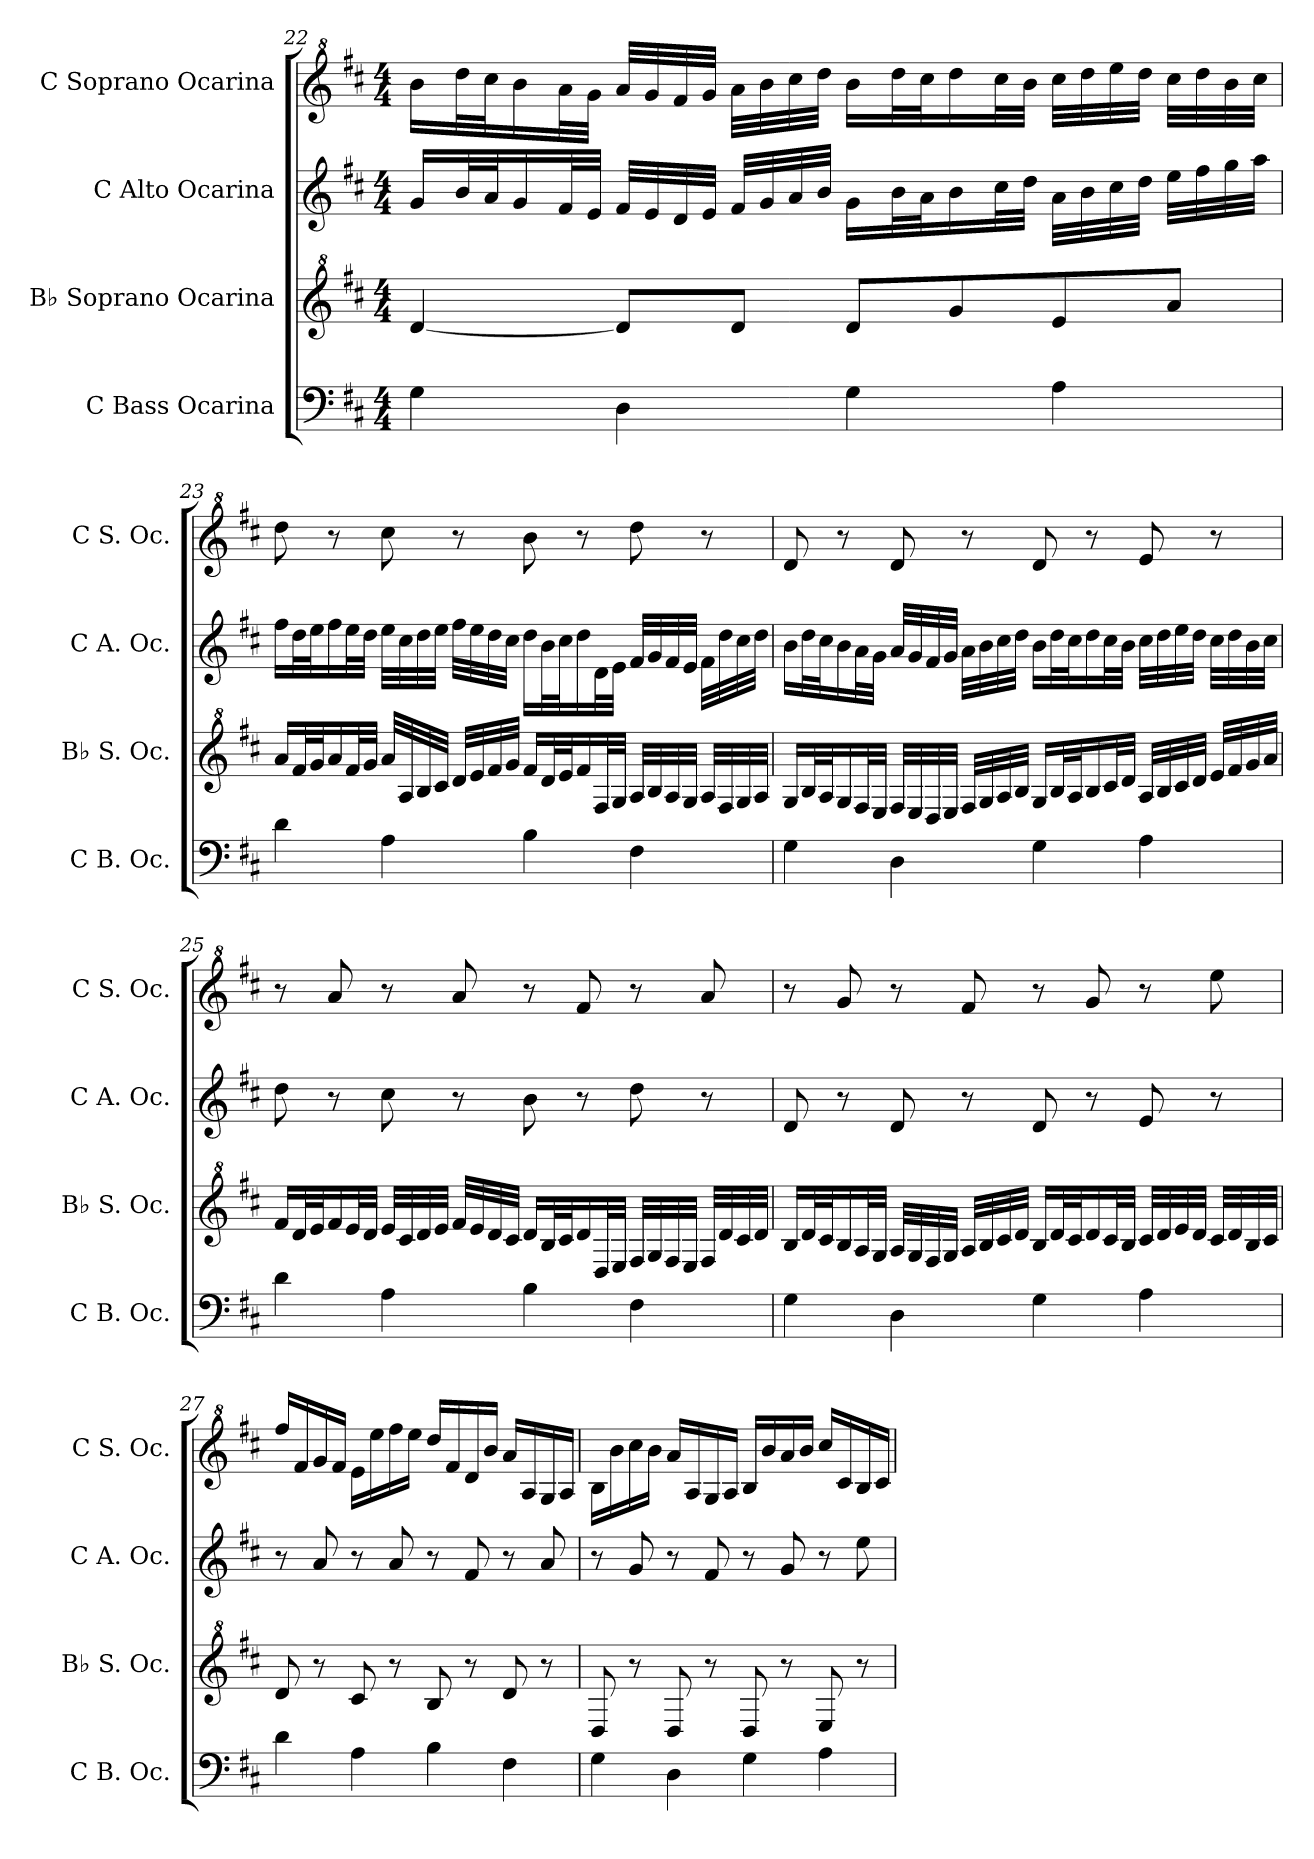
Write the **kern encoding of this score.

**kern	**kern	**kern	**kern
*part4	*part3	*part2	*part1
*staff4	*staff3	*staff2	*staff1
*I"C Bass Ocarina	*I"B♭ Soprano Ocarina	*I"C Alto Ocarina	*I"C Soprano Ocarina
*I'C B. Oc.	*I'B♭ S. Oc.	*I'C A. Oc.	*I'C S. Oc.
!!LO:LB:g=z
*clefF4	*clefG^2	*clefG2	*clefG^2
*k[f#c#]	*k[f#c#]	*k[f#c#]	*k[f#c#]
*D:	*D:	*D:	*D:
*M4/4	*M4/4	*M4/4	*M4/4
=22	=22	=22	=22
4G\	[4dd/	16g/LL	16bb\LL
.	.	32b/L	32ddd\L
.	.	32a/J	32ccc#\J
.	.	16g/	16bb\
.	.	32f#/L	32aa\L
.	.	32e/JJJ	32gg\JJJ
4D\	8dd/L]	32f#/LLL	32aa/LLL
.	.	32e/	32gg/
.	.	32d/	32ff#/
.	.	32e/JJJ	32gg/JJJ
.	8dd/J	32f#/LLL	32aa\LLL
.	.	32g/	32bb\
.	.	32a/	32ccc#\
.	.	32b/JJJ	32ddd\JJJ
4G\	8dd/L	16g\LL	16bb\LL
.	.	32b\L	32ddd\L
.	.	32a\J	32ccc#\J
.	8gg/	16b\	16ddd\
.	.	32cc#\L	32ccc#\L
.	.	32dd\JJJ	32bb\JJJ
4A\	8ee/	32a\LLL	32ccc#\LLL
.	.	32b\	32ddd\
.	.	32cc#\	32eee\
.	.	32dd\JJJ	32ddd\JJJ
.	8aa/J	32ee\LLL	32ccc#\LLL
.	.	32ff#\	32ddd\
.	.	32gg\	32bb\
.	.	32aa\JJJ	32ccc#\JJJ
!!LO:PB:g=z
=23	=23	=23	=23
4d\	16aa/LL	16ff#\LL	8ddd\
.	32ff#/L	32dd\L	.
.	32gg/J	32ee\J	.
.	16aa/	16ff#\	8r
.	32ff#/L	32ee\L	.
.	32gg/JJJ	32dd\JJJ	.
4A\	32aa/LLL	32ee\LLL	8ccc#\
.	32a/	32cc#\	.
.	32b/	32dd\	.
.	32cc#/JJJ	32ee\JJJ	.
.	32dd/LLL	32ff#\LLL	8r
.	32ee/	32ee\	.
.	32ff#/	32dd\	.
.	32gg/JJJ	32cc#\JJJ	.
4B\	16ff#/LL	16dd\LL	8bb\
.	32dd/L	32b\L	.
.	32ee/J	32cc#\J	.
.	16ff#/	16dd\	8r
.	32f#/L	32d\L	.
.	32g/JJJ	32e\JJJ	.
4F#\	32a/LLL	32f#/LLL	8ddd\
.	32b/	32g/	.
.	32a/	32f#/	.
.	32g/JJJ	32e/JJJ	.
.	32a/LLL	32f#\LLL	8r
.	32f#/	32dd\	.
.	32g/	32cc#\	.
.	32a/JJJ	32dd\JJJ	.
!!LO:LB:g=z
=24	=24	=24	=24
4G\	16g/LL	16b\LL	8dd/
.	32b/L	32dd\L	.
.	32a/J	32cc#\J	.
.	16g/	16b\	8r
.	32f#/L	32a\L	.
.	32e/JJJ	32g\JJJ	.
4D\	32f#/LLL	32a/LLL	8dd/
.	32e/	32g/	.
.	32d/	32f#/	.
.	32e/JJJ	32g/JJJ	.
.	32f#/LLL	32a\LLL	8r
.	32g/	32b\	.
.	32a/	32cc#\	.
.	32b/JJJ	32dd\JJJ	.
4G\	16g/LL	16b\LL	8dd/
.	32b/L	32dd\L	.
.	32a/J	32cc#\J	.
.	16b/	16dd\	8r
.	32cc#/L	32cc#\L	.
.	32dd/JJJ	32b\JJJ	.
4A\	32a/LLL	32cc#\LLL	8ee/
.	32b/	32dd\	.
.	32cc#/	32ee\	.
.	32dd/JJJ	32dd\JJJ	.
.	32ee/LLL	32cc#\LLL	8r
.	32ff#/	32dd\	.
.	32gg/	32b\	.
.	32aa/JJJ	32cc#\JJJ	.
!!LO:LB:g=z
=25	=25	=25	=25
4d\	16ff#/LL	8dd\	8r
.	32dd/L	.	.
.	32ee/J	.	.
.	16ff#/	8r	8aa/
.	32ee/L	.	.
.	32dd/JJJ	.	.
4A\	32ee/LLL	8cc#\	8r
.	32cc#/	.	.
.	32dd/	.	.
.	32ee/JJJ	.	.
.	32ff#/LLL	8r	8aa/
.	32ee/	.	.
.	32dd/	.	.
.	32cc#/JJJ	.	.
4B\	16dd/LL	8b\	8r
.	32b/L	.	.
.	32cc#/J	.	.
.	16dd/	8r	8ff#/
.	32d/L	.	.
.	32e/JJJ	.	.
4F#\	32f#/LLL	8dd\	8r
.	32g/	.	.
.	32f#/	.	.
.	32e/JJJ	.	.
.	32f#/LLL	8r	8aa/
.	32dd/	.	.
.	32cc#/	.	.
.	32dd/JJJ	.	.
!!LO:PB:g=z
=26	=26	=26	=26
4G\	16b/LL	8d/	8r
.	32dd/L	.	.
.	32cc#/J	.	.
.	16b/	8r	8gg/
.	32a/L	.	.
.	32g/JJJ	.	.
4D\	32a/LLL	8d/	8r
.	32g/	.	.
.	32f#/	.	.
.	32g/JJJ	.	.
.	32a/LLL	8r	8ff#/
.	32b/	.	.
.	32cc#/	.	.
.	32dd/JJJ	.	.
4G\	16b/LL	8d/	8r
.	32dd/L	.	.
.	32cc#/J	.	.
.	16dd/	8r	8gg/
.	32cc#/L	.	.
.	32b/JJJ	.	.
4A\	32cc#/LLL	8e/	8r
.	32dd/	.	.
.	32ee/	.	.
.	32dd/JJJ	.	.
.	32cc#/LLL	8r	8eee\
.	32dd/	.	.
.	32b/	.	.
.	32cc#/JJJ	.	.
!!LO:LB:g=z
=27	=27	=27	=27
4d\	8dd/	8r	16fff#/LL
.	.	.	16ff#/
.	8r	8a/	16gg/
.	.	.	16ff#/JJ
4A\	8cc#/	8r	16ee\LL
.	.	.	16eee\
.	8r	8a/	16fff#\
.	.	.	16eee\JJ
4B\	8b/	8r	16ddd/LL
.	.	.	16ff#/
.	8r	8f#/	16dd/
.	.	.	16bb/JJ
4F#\	8dd/	8r	16aa/LL
.	.	.	16a/
.	8r	8a/	16g/
.	.	.	16a/JJ
=28	=28	=28	=28
4G\	8d/	8r	16b\LL
.	.	.	16bb\
.	8r	8g/	16ccc#\
.	.	.	16bb\JJ
4D\	8d/	8r	16aa/LL
.	.	.	16a/
.	8r	8f#/	16g/
.	.	.	16a/JJ
4G\	8d/	8r	16b/LL
.	.	.	16bb/
.	8r	8g/	16aa/
.	.	.	16bb/JJ
4A\	8e/	8r	16ccc#/LL
.	.	.	16cc#/
.	8r	8ee\	16b/
.	.	.	16cc#/JJ
=	=	=	=
*-	*-	*-	*-
